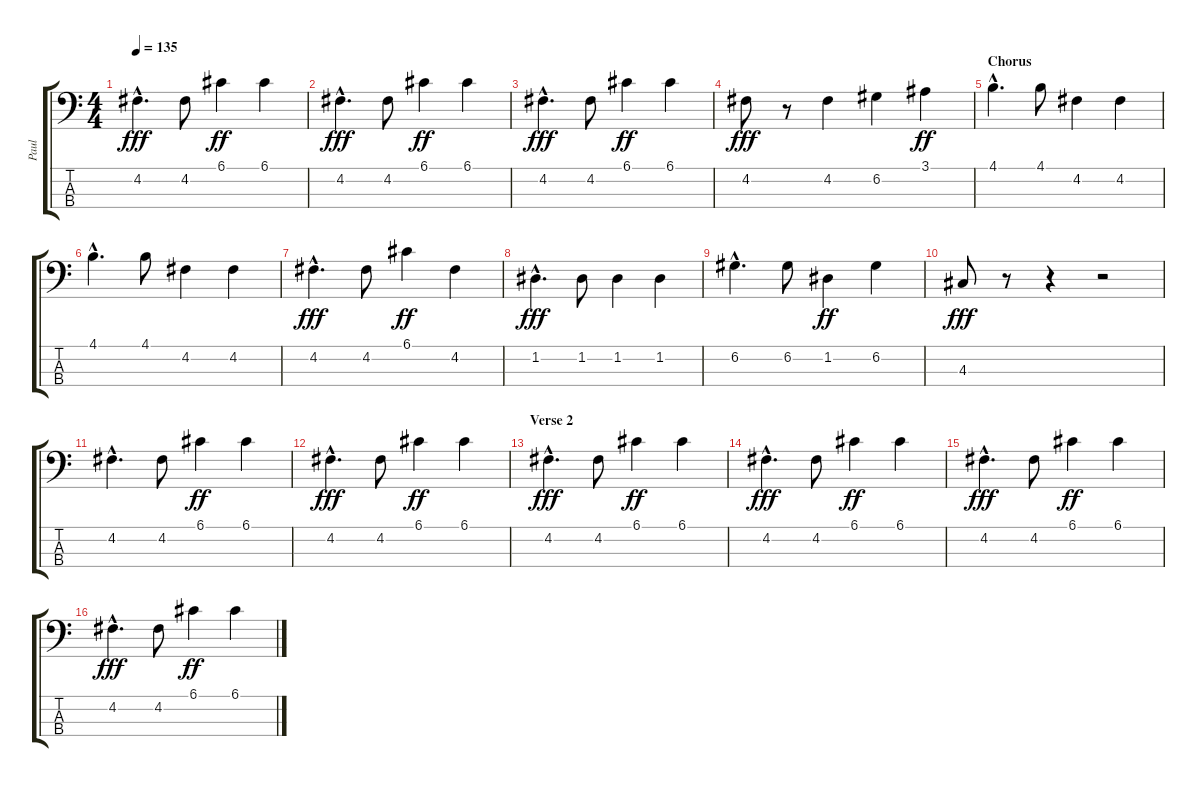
\track ("Paul" "Paul") {instrument electricbassfinger}
\staff {score tabs}
\tuning (G2 D2 A1 E1) {hide}
\ts (4 4)
\tempo 135
\clef f4
\ks c
4.2{hac}.4{d dy fff} 4.2.8 6.1.4{dy ff} 6.1.4 |
4.2{hac}.4{d dy fff} 4.2.8 6.1.4{dy ff} 6.1.4 |
4.2{hac}.4{d dy fff} 4.2.8 6.1.4{dy ff} 6.1.4 |
4.2.8{dy fff} r.8 4.2.4 6.2.4 3.1.4{dy ff} |
\section ("" "Chorus")
4.1{hac}.4{d} 4.1.8 4.2.4 4.2.4 |
4.1{hac}.4{d} 4.1.8 4.2.4 4.2.4 |
4.2{hac}.4{d dy fff} 4.2.8 6.1.4{dy ff} 4.2.4 |
1.2{hac}.4{d dy fff} 1.2.8 1.2.4 1.2.4 |
6.2{hac}.4{d} 6.2.8 1.2.4{dy ff} 6.2.4 |
4.3.8{dy fff} r.8 r.4 r.2 |
4.2{hac}.4{d} 4.2.8 6.1.4{dy ff} 6.1.4 |
4.2{hac}.4{d dy fff} 4.2.8 6.1.4{dy ff} 6.1.4 |
\section ("" "Verse 2")
4.2{hac}.4{d dy fff} 4.2.8 6.1.4{dy ff} 6.1.4 |
4.2{hac}.4{d dy fff} 4.2.8 6.1.4{dy ff} 6.1.4 |
4.2{hac}.4{d dy fff} 4.2.8 6.1.4{dy ff} 6.1.4 |
4.2{hac}.4{d dy fff} 4.2.8 6.1.4{dy ff} 6.1.4
